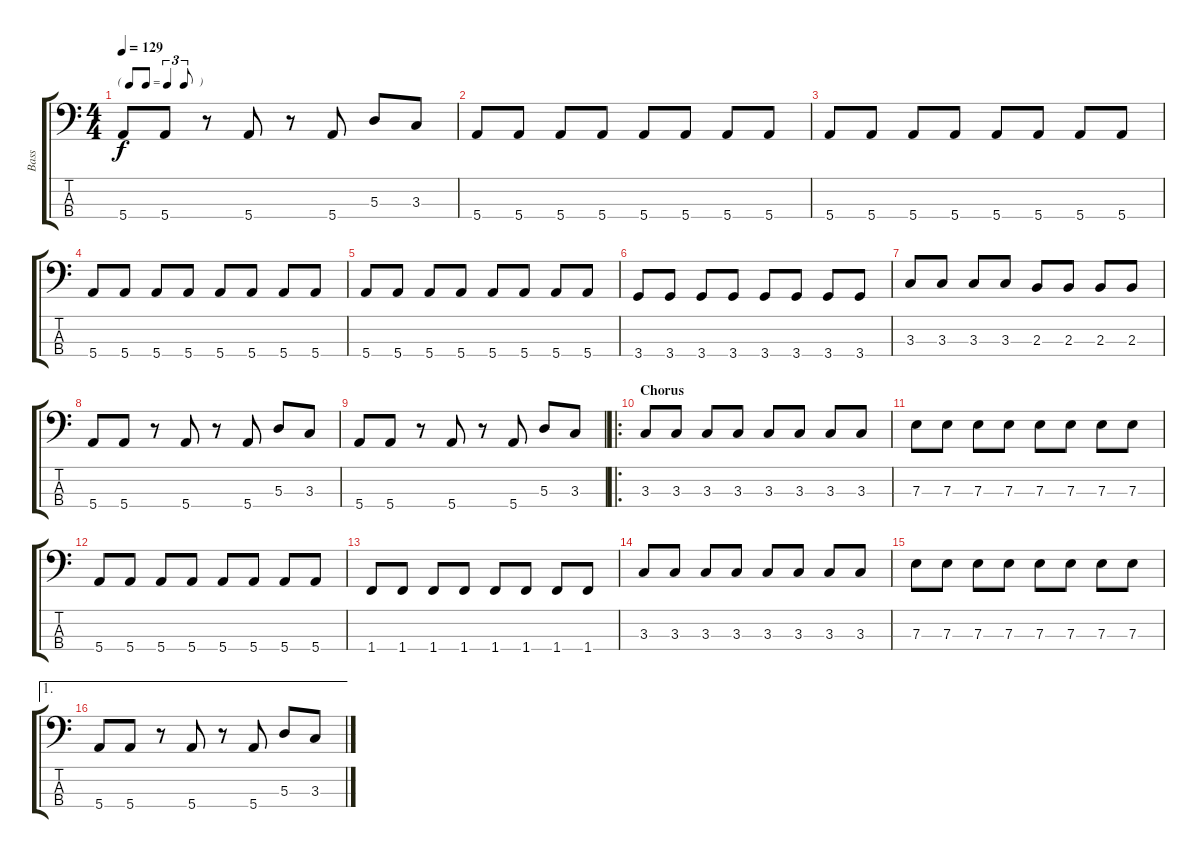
\track ("Bass" "Bass") {instrument electricbasspick}
\staff {score tabs}
\tuning (G2 D2 A1 E1) {hide}
\ts (4 4)
\tf triplet8th
\tempo 129
\clef f4
\ks c
5.4.8{dy f} 5.4.8 r.8 5.4.8 r.8 5.4.8 5.3.8 3.3.8 |
5.4.8 5.4.8 5.4.8 5.4.8 5.4.8 5.4.8 5.4.8 5.4.8 |
5.4.8 5.4.8 5.4.8 5.4.8 5.4.8 5.4.8 5.4.8 5.4.8 |
5.4.8 5.4.8 5.4.8 5.4.8 5.4.8 5.4.8 5.4.8 5.4.8 |
5.4.8 5.4.8 5.4.8 5.4.8 5.4.8 5.4.8 5.4.8 5.4.8 |
3.4.8 3.4.8 3.4.8 3.4.8 3.4.8 3.4.8 3.4.8 3.4.8 |
3.3.8 3.3.8 3.3.8 3.3.8 2.3.8 2.3.8 2.3.8 2.3.8 |
5.4.8 5.4.8 r.8 5.4.8 r.8 5.4.8 5.3.8 3.3.8 |
5.4.8 5.4.8 r.8 5.4.8 r.8 5.4.8 5.3.8 3.3.8 |
\ro
\section ("" "Chorus")
3.3.8 3.3.8 3.3.8 3.3.8 3.3.8 3.3.8 3.3.8 3.3.8 |
7.3.8 7.3.8 7.3.8 7.3.8 7.3.8 7.3.8 7.3.8 7.3.8 |
5.4.8 5.4.8 5.4.8 5.4.8 5.4.8 5.4.8 5.4.8 5.4.8 |
1.4.8 1.4.8 1.4.8 1.4.8 1.4.8 1.4.8 1.4.8 1.4.8 |
3.3.8 3.3.8 3.3.8 3.3.8 3.3.8 3.3.8 3.3.8 3.3.8 |
7.3.8 7.3.8 7.3.8 7.3.8 7.3.8 7.3.8 7.3.8 7.3.8 |
\ae 1
5.4.8 5.4.8 r.8 5.4.8 r.8 5.4.8 5.3.8 3.3.8
